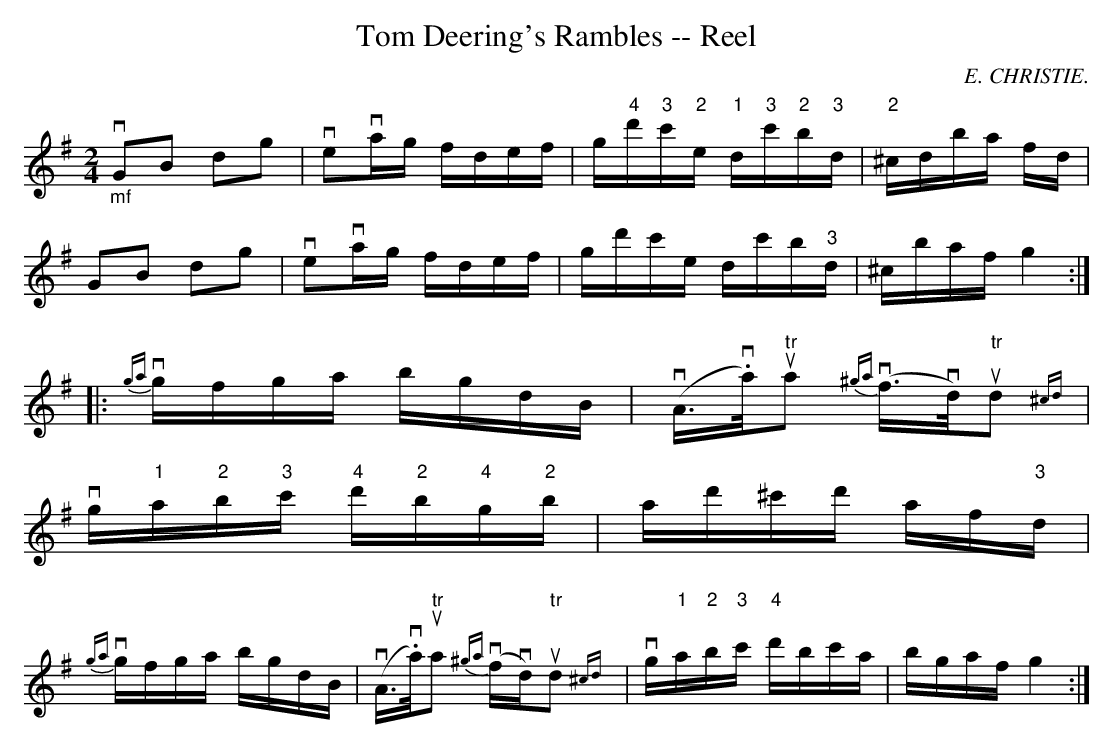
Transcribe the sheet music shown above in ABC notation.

X:1
T: Tom Deering's Rambles -- Reel
M:2/4
L:1/16
C:E. CHRISTIE.
K:G
"_mf"vG2B2 d2g2 | ve2vag fdef | \
g"4"d'"3"c'"2"e "1"d"3"c'"2"b"3"d | "2"^cdba fdÊ |
G2B2 d2g2 | ve2vag fdef | gd'c'e dc'b"3"d | ^cbaf g4 :|
|:{ga}vgfga bgdB | v(A>v.a)u"tr"a2 {^ga}v(f>vd)u"tr"d2{^cd} |
vg"1"a"2"b"3"c' "4"d'"2"b"4"g"2"b | ad'^c'd' Àaf"3"d |
{ga}vgfga bgdB | v(A>v.a)u"tr"a2 {^ga}v(fvd)u"tr"d2 {^cd}| \
vg"1"a"2"b"3"c' "4"d'bc'a | bgaf g4 :|
